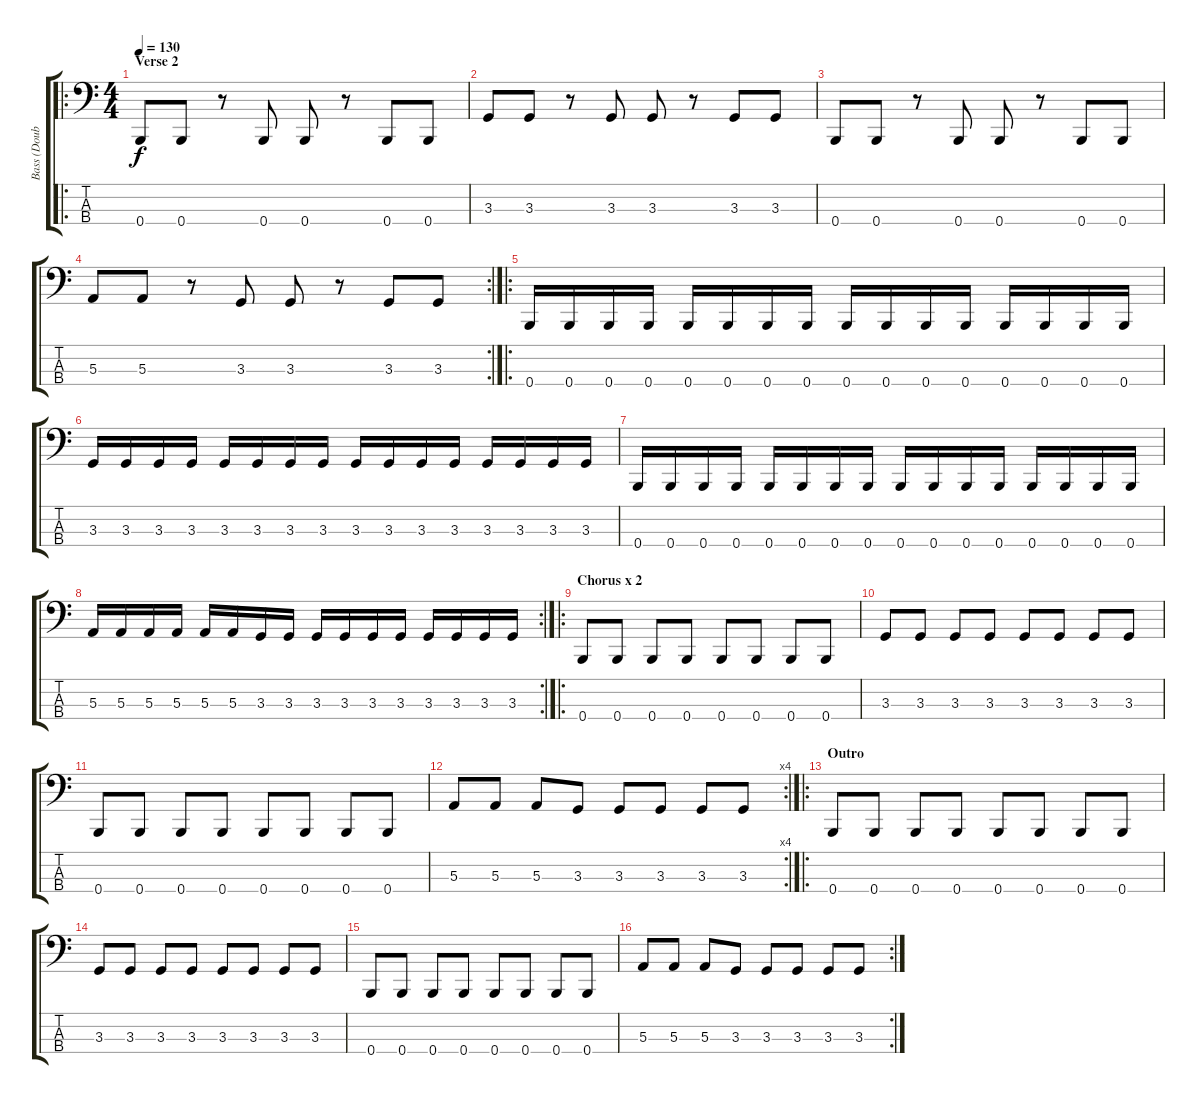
\track ("Bass (Double)" "Bass (Doub") {instrument electricbassfinger}
\staff {score tabs}
\tuning (D2 A1 E1 B0) {hide}
\ro
\ts (4 4)
\section ("" "Verse 2")
\tempo 130
\clef f4
\ks c
0.4.8{dy f} 0.4.8 r.8 0.4.8 0.4.8 r.8 0.4.8 0.4.8 |
3.3.8 3.3.8 r.8 3.3.8 3.3.8 r.8 3.3.8 3.3.8 |
0.4.8 0.4.8 r.8 0.4.8 0.4.8 r.8 0.4.8 0.4.8 |
\rc 2
5.3.8 5.3.8 r.8 3.3.8 3.3.8 r.8 3.3.8 3.3.8 |
\ro
0.4.16 0.4.16 0.4.16 0.4.16 0.4.16 0.4.16 0.4.16 0.4.16 0.4.16 0.4.16 0.4.16 0.4.16 0.4.16 0.4.16 0.4.16 0.4.16 |
3.3.16 3.3.16 3.3.16 3.3.16 3.3.16 3.3.16 3.3.16 3.3.16 3.3.16 3.3.16 3.3.16 3.3.16 3.3.16 3.3.16 3.3.16 3.3.16 |
0.4.16 0.4.16 0.4.16 0.4.16 0.4.16 0.4.16 0.4.16 0.4.16 0.4.16 0.4.16 0.4.16 0.4.16 0.4.16 0.4.16 0.4.16 0.4.16 |
\rc 2
5.3.16 5.3.16 5.3.16 5.3.16 5.3.16 5.3.16 3.3.16 3.3.16 3.3.16 3.3.16 3.3.16 3.3.16 3.3.16 3.3.16 3.3.16 3.3.16 |
\ro
\section ("" "Chorus x 2")
0.4.8 0.4.8 0.4.8 0.4.8 0.4.8 0.4.8 0.4.8 0.4.8 |
3.3.8 3.3.8 3.3.8 3.3.8 3.3.8 3.3.8 3.3.8 3.3.8 |
0.4.8 0.4.8 0.4.8 0.4.8 0.4.8 0.4.8 0.4.8 0.4.8 |
\rc 4
5.3.8 5.3.8 5.3.8 3.3.8 3.3.8 3.3.8 3.3.8 3.3.8 |
\ro
\section ("" "Outro")
0.4.8 0.4.8 0.4.8 0.4.8 0.4.8 0.4.8 0.4.8 0.4.8 |
3.3.8 3.3.8 3.3.8 3.3.8 3.3.8 3.3.8 3.3.8 3.3.8 |
0.4.8 0.4.8 0.4.8 0.4.8 0.4.8 0.4.8 0.4.8 0.4.8 |
\rc 2
5.3.8 5.3.8 5.3.8 3.3.8 3.3.8 3.3.8 3.3.8 3.3.8
